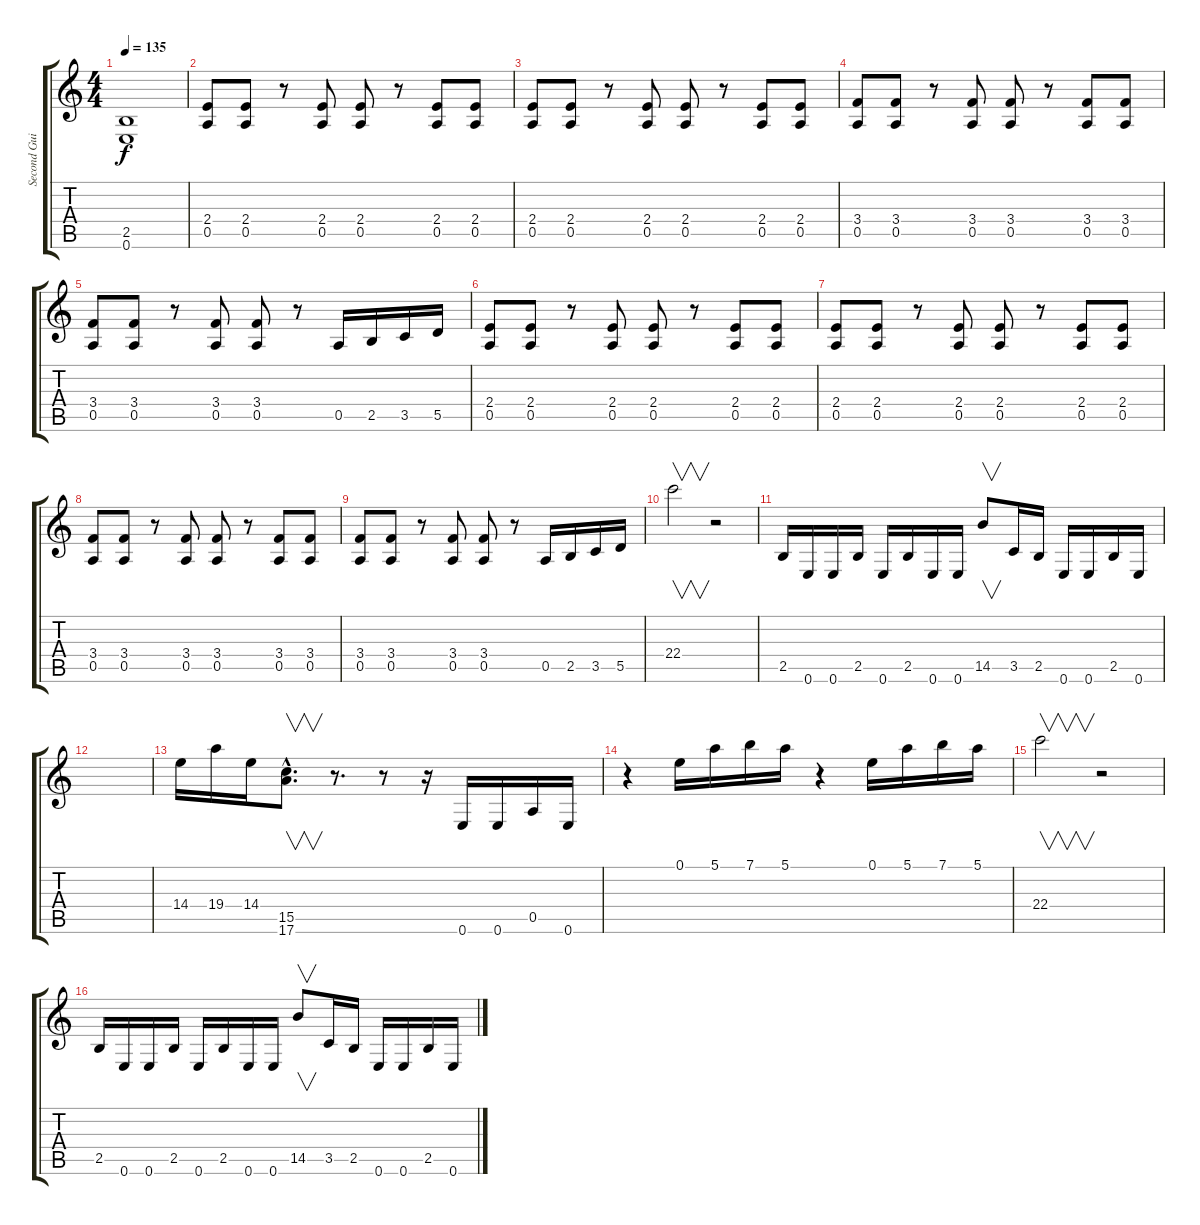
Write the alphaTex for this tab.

\track ("Second Guitar" "Second Gui") {instrument overdrivenguitar}
\staff {score tabs}
\tuning (E4 B3 G3 D3 A2 E2) {hide}
\ts (4 4)
\tempo 135
\clef g2
\ks c
(2.5{t} 0.6{t}).1{dy f} |
(2.4 0.5).8 (2.4 0.5).8 r.8 (2.4 0.5).8 (2.4 0.5).8 r.8 (2.4 0.5).8 (2.4 0.5).8 |
(2.4 0.5).8 (2.4 0.5).8 r.8 (2.4 0.5).8 (2.4 0.5).8 r.8 (2.4 0.5).8 (2.4 0.5).8 |
(3.4 0.5).8 (3.4 0.5).8 r.8 (3.4 0.5).8 (3.4 0.5).8 r.8 (3.4 0.5).8 (3.4 0.5).8 |
(3.4 0.5).8 (3.4 0.5).8 r.8 (3.4 0.5).8 (3.4 0.5).8 r.8 0.5.16 2.5.16 3.5.16 5.5.16 |
(2.4 0.5).8 (2.4 0.5).8 r.8 (2.4 0.5).8 (2.4 0.5).8 r.8 (2.4 0.5).8 (2.4 0.5).8 |
(2.4 0.5).8 (2.4 0.5).8 r.8 (2.4 0.5).8 (2.4 0.5).8 r.8 (2.4 0.5).8 (2.4 0.5).8 |
(3.4 0.5).8 (3.4 0.5).8 r.8 (3.4 0.5).8 (3.4 0.5).8 r.8 (3.4 0.5).8 (3.4 0.5).8 |
(3.4 0.5).8 (3.4 0.5).8 r.8 (3.4 0.5).8 (3.4 0.5).8 r.8 0.5.16 2.5.16 3.5.16 5.5.16 |
22.4.2{v} r.2 |
2.5.16 0.6.16 0.6.16 2.5.16 0.6.16 2.5.16 0.6.16 0.6.16 14.5.8{v} 3.5.16 2.5.16 0.6.16 0.6.16 2.5.16 0.6.16 |
|
14.4.16 19.4.16 14.4.16 (15.5{hac} 17.6{hac}).8{v d} r.8{d} r.8 r.16 0.6.16 0.6.16 0.5.16 0.6.16 |
r.4 0.1.16 5.1.16 7.1.16 5.1.16 r.4 0.1.16 5.1.16 7.1.16 5.1.16 |
22.4.2{v} r.2 |
2.5.16 0.6.16 0.6.16 2.5.16 0.6.16 2.5.16 0.6.16 0.6.16 14.5.8{v} 3.5.16 2.5.16 0.6.16 0.6.16 2.5.16 0.6.16
